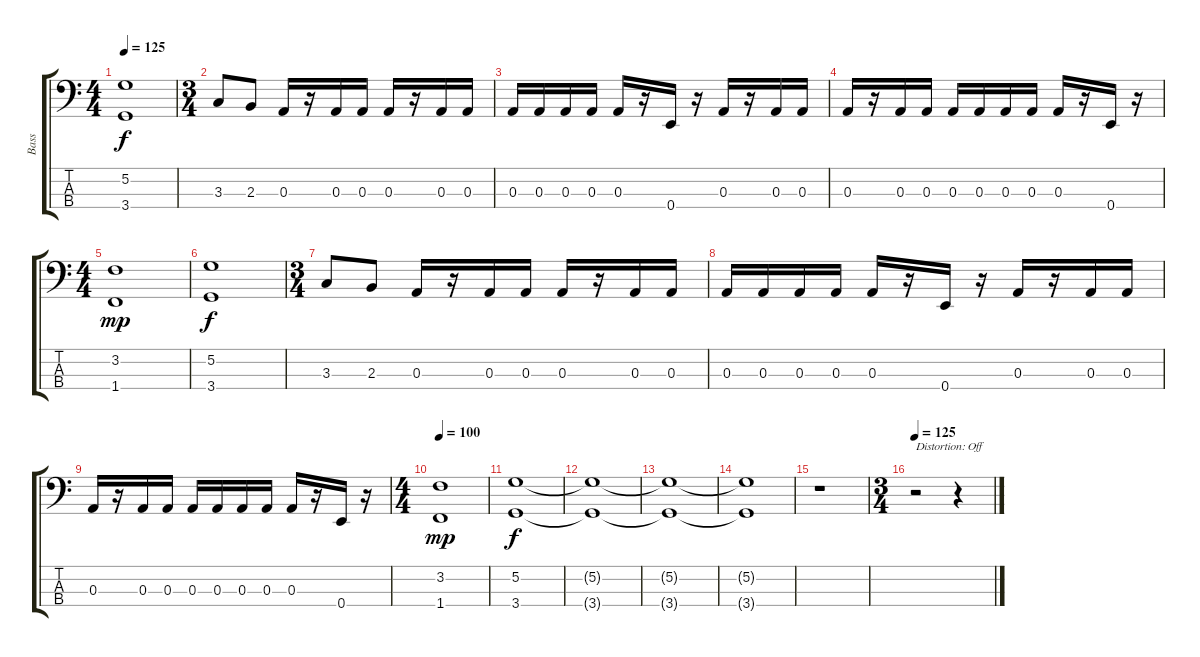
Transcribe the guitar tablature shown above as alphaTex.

\track ("Bass" "Bass") {instrument electricbasspick}
\staff {score tabs}
\tuning (G2 D2 A1 E1) {hide}
\ts (4 4)
\tempo 125
\clef f4
\ks c
(5.2 3.4).1{dy f} |
\ts (3 4)
3.3.8{instrument distortionguitar} 2.3.8 0.3.16{instrument electricguitarmuted} r.16 0.3.16 0.3.16 0.3.16 r.16 0.3.16 0.3.16 |
0.3.16 0.3.16 0.3.16 0.3.16 0.3.16 r.16 0.4.16 r.16 0.3.16 r.16 0.3.16 0.3.16 |
0.3.16 r.16 0.3.16 0.3.16 0.3.16 0.3.16 0.3.16 0.3.16 0.3.16 r.16 0.4.16 r.16 |
\ts (4 4)
(3.2 1.4).1{dy mp volume 14 instrument distortionguitar} |
(5.2 3.4).1{dy f} |
\ts (3 4)
3.3.8{instrument distortionguitar} 2.3.8 0.3.16{instrument electricguitarmuted} r.16 0.3.16 0.3.16 0.3.16 r.16 0.3.16 0.3.16 |
0.3.16 0.3.16 0.3.16 0.3.16 0.3.16 r.16 0.4.16 r.16 0.3.16 r.16 0.3.16 0.3.16 |
0.3.16 r.16 0.3.16 0.3.16 0.3.16 0.3.16 0.3.16 0.3.16 0.3.16 r.16 0.4.16 r.16 |
\ts (4 4)
\tempo 100
(3.2 1.4).1{dy mp volume 14 instrument distortionguitar} |
(5.2 3.4).1{dy f volume 0} |
(5.2{t} 3.4{t}).1 |
(5.2{t} 3.4{t}).1 |
(5.2{t} 3.4{t}).1 |
r.1 |
\ts (3 4)
\tempo 125
r.2{txt "Distortion: Off"} r.4
